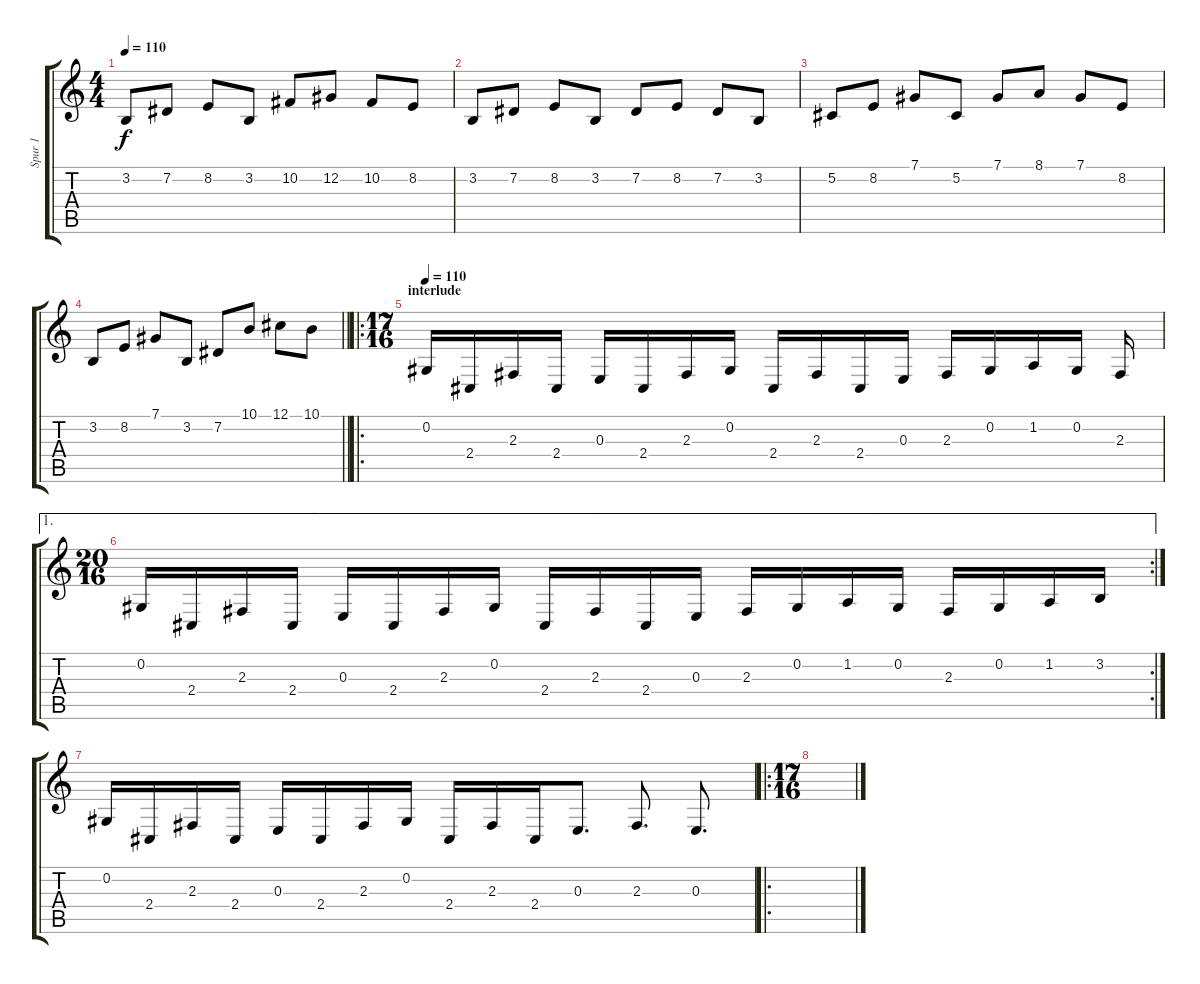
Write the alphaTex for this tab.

\track ("Spur 1" "Spur 1") {instrument stringensemble1}
\staff {score tabs}
\tuning (Db4 Ab3 E3 B2 Gb2 Db2) {hide}
\ts (4 4)
\tempo 110
\clef g2
\ks c
3.2.8{dy f} 7.2.8 8.2.8 3.2.8 10.2.8 12.2.8 10.2.8 8.2.8 |
3.2.8 7.2.8 8.2.8 3.2.8 7.2.8 8.2.8 7.2.8 3.2.8 |
5.2.8 8.2.8 7.1.8 5.2.8 7.1.8 8.1.8 7.1.8 8.2.8 |
\barLineRight lightlight
3.2.8 8.2.8 7.1.8 3.2.8 7.2.8 10.1.8 12.1.8 10.1.8 |
\ro
\ts (17 16)
\section ("" "interlude")
\tempo 110
0.2.16{volume 16 instrument lead1square} 2.4.16 2.3.16 2.4.16 0.3.16 2.4.16 2.3.16 0.2.16 2.4.16 2.3.16 2.4.16 0.3.16 2.3.16 0.2.16 1.2.16 0.2.16 2.3.16 |
\ae 1
\rc 2
\ts (20 16)
0.2.16 2.4.16 2.3.16 2.4.16 0.3.16 2.4.16 2.3.16 0.2.16 2.4.16 2.3.16 2.4.16 0.3.16 2.3.16 0.2.16 1.2.16 0.2.16 2.3.16 0.2.16 1.2.16 3.2.16 |
0.2.16 2.4.16 2.3.16 2.4.16 0.3.16 2.4.16 2.3.16 0.2.16 2.4.16 2.3.16 2.4.16 0.3.8{d} 2.3.8{d} 0.3.8{d} |
\ro
\ts (17 16)
